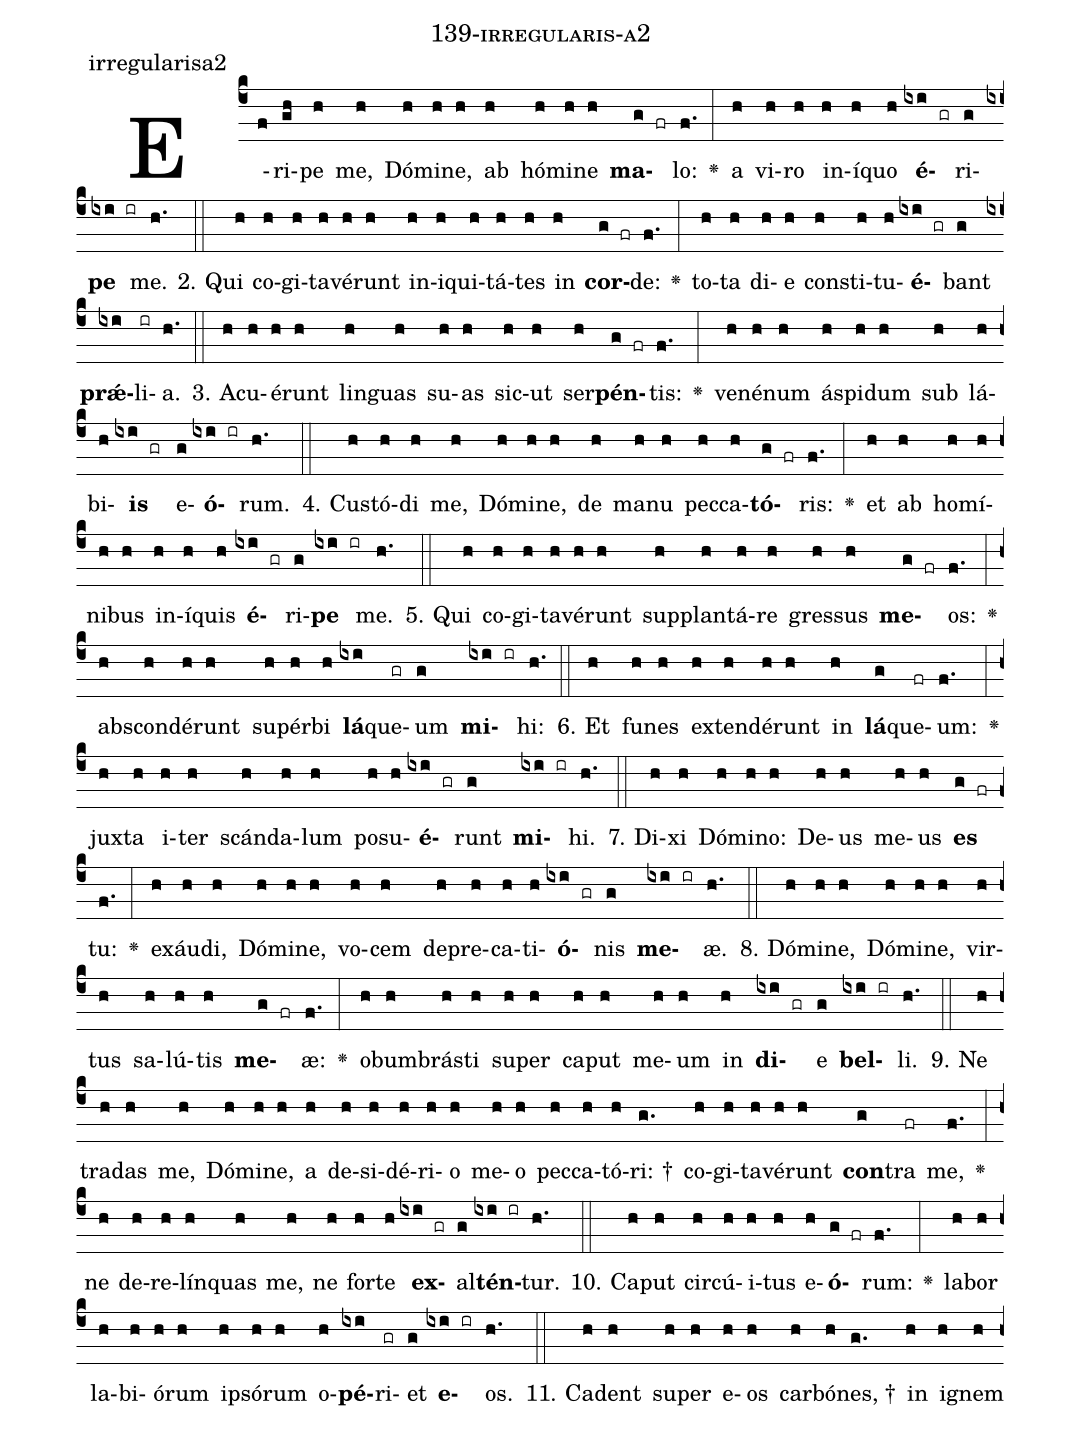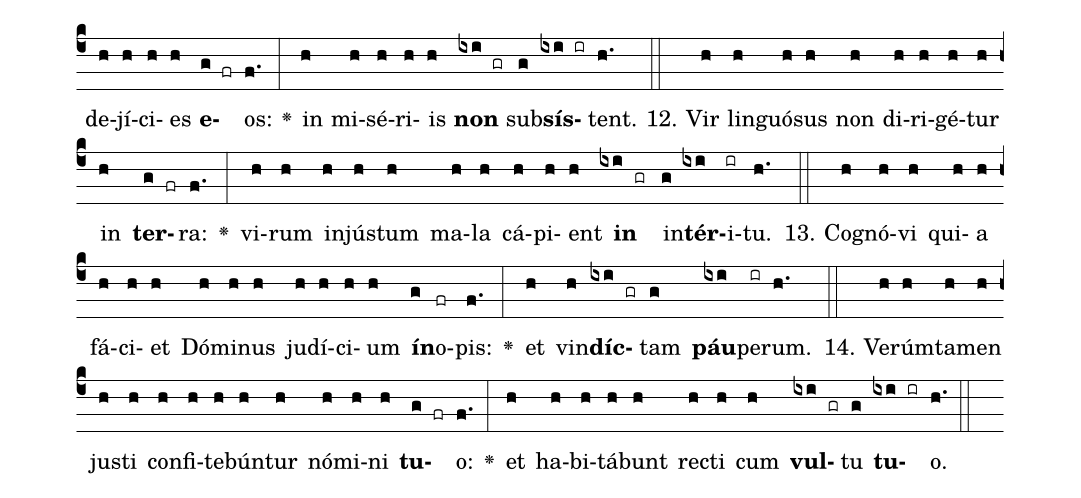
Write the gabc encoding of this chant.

name: 139-irregularis-a2;
annotation: irregularisa2;
%%
(c4)E(f)ri(gh)pe(h) me,(h) Dó(h)mi(h)ne,(h) ab(h) hó(h)mi(h)ne(h) <b>ma</b>(g fr)lo:(f.) <v>\greheightstar</v>(:) a(h) vi(h)ro(h) in(h)í(h)quo(h) <b>é</b>(ixi gr)ri(g)<b>pe</b>(ixi ir) me.(h.) (::)
2. Qui(h) co(h)gi(h)ta(h)vé(h)runt(h) in(h)i(h)qui(h)tá(h)tes(h) in(h) <b>cor</b>(g fr)de:(f.) <v>\greheightstar</v>(:) to(h)ta(h) di(h)e(h) con(h)sti(h)tu(h)<b>é</b>(ixi gr)bant(g) <b>prǽ</b>(ixi)li(ir)a.(h.) (::)
3. A(h)cu(h)é(h)runt(h) lin(h)guas(h) su(h)as(h) sic(h)ut(h) ser(h)<b>pén</b>(g fr)tis:(f.) <v>\greheightstar</v>(:) ve(h)né(h)num(h) ás(h)pi(h)dum(h) sub(h) lá(h)bi(h)<b>is</b>(ixi gr) e(g)<b>ó</b>(ixi ir)rum.(h.) (::)
4. Cus(h)tó(h)di(h) me,(h) Dó(h)mi(h)ne,(h) de(h) ma(h)nu(h) pec(h)ca(h)<b>tó</b>(g fr)ris:(f.) <v>\greheightstar</v>(:) et(h) ab(h) ho(h)mí(h)ni(h)bus(h) in(h)í(h)quis(h) <b>é</b>(ixi gr)ri(g)<b>pe</b>(ixi ir) me.(h.) (::)
5. Qui(h) co(h)gi(h)ta(h)vé(h)runt(h) sup(h)plan(h)tá(h)re(h) gres(h)sus(h) <b>me</b>(g fr)os:(f.) <v>\greheightstar</v>(:) abs(h)con(h)dé(h)runt(h) su(h)pér(h)bi(h) <b>lá</b>(ixi)que(gr)um(g) <b>mi</b>(ixi ir)hi:(h.) (::)
6. Et(h) fu(h)nes(h) ex(h)ten(h)dé(h)runt(h) in(h) <b>lá</b>(g)que(fr)um:(f.) <v>\greheightstar</v>(:) jux(h)ta(h) i(h)ter(h) scán(h)da(h)lum(h) po(h)su(h)<b>é</b>(ixi gr)runt(g) <b>mi</b>(ixi ir)hi.(h.) (::)
7. Di(h)xi(h) Dó(h)mi(h)no:(h) De(h)us(h) me(h)us(h) <b>es</b>(g fr) tu:(f.) <v>\greheightstar</v>(:) ex(h)áu(h)di,(h) Dó(h)mi(h)ne,(h) vo(h)cem(h) de(h)pre(h)ca(h)ti(h)<b>ó</b>(ixi gr)nis(g) <b>me</b>(ixi ir)æ.(h.) (::)
8. Dó(h)mi(h)ne,(h) Dó(h)mi(h)ne,(h) vir(h)tus(h) sa(h)lú(h)tis(h) <b>me</b>(g fr)æ:(f.) <v>\greheightstar</v>(:) ob(h)um(h)brás(h)ti(h) su(h)per(h) ca(h)put(h) me(h)um(h) in(h) <b>di</b>(ixi gr)e(g) <b>bel</b>(ixi ir)li.(h.) (::)
9. Ne(h) tra(h)das(h) me,(h) Dó(h)mi(h)ne,(h) a(h) de(h)si(h)dé(h)ri(h)o(h) me(h)o(h) pec(h)ca(h)tó(h)ri: †(g.) co(h)gi(h)ta(h)vé(h)runt(h) <b>con</b>(g)tra(fr) me,(f.) <v>\greheightstar</v>(:) ne(h) de(h)re(h)lín(h)quas(h) me,(h) ne(h) for(h)te(h) <b>ex</b>(ixi gr)al(g)<b>tén</b>(ixi ir)tur.(h.) (::)
10. Ca(h)put(h) cir(h)cú(h)i(h)tus(h) e(h)<b>ó</b>(g fr)rum:(f.) <v>\greheightstar</v>(:) la(h)bor(h) la(h)bi(h)ó(h)rum(h) ip(h)só(h)rum(h) o(h)<b>pé</b>(ixi)ri(gr)et(g) <b>e</b>(ixi ir)os.(h.) (::)
11. Ca(h)dent(h) su(h)per(h) e(h)os(h) car(h)bó(h)nes, †(g.) in(h) i(h)gnem(h) de(h)jí(h)ci(h)es(h) <b>e</b>(g fr)os:(f.) <v>\greheightstar</v>(:) in(h) mi(h)sé(h)ri(h)is(h) <b>non</b>(ixi gr) sub(g)<b>sís</b>(ixi ir)tent.(h.) (::)
12. Vir(h) lin(h)guó(h)sus(h) non(h) di(h)ri(h)gé(h)tur(h) in(h) <b>ter</b>(g fr)ra:(f.) <v>\greheightstar</v>(:) vi(h)rum(h) in(h)jús(h)tum(h) ma(h)la(h) cá(h)pi(h)ent(h) <b>in</b>(ixi gr) in(g)<b>tér</b>(ixi)i(ir)tu.(h.) (::)
13. Co(h)gnó(h)vi(h) qui(h)a(h) fá(h)ci(h)et(h) Dó(h)mi(h)nus(h) ju(h)dí(h)ci(h)um(h) <b>ín</b>(g)o(fr)pis:(f.) <v>\greheightstar</v>(:) et(h) vin(h)<b>díc</b>(ixi gr)tam(g) <b>páu</b>(ixi)pe(ir)rum.(h.) (::)
14. Ve(h)rúm(h)ta(h)men(h) jus(h)ti(h) con(h)fi(h)te(h)bún(h)tur(h) nó(h)mi(h)ni(h) <b>tu</b>(g fr)o:(f.) <v>\greheightstar</v>(:) et(h) ha(h)bi(h)tá(h)bunt(h) rec(h)ti(h) cum(h) <b>vul</b>(ixi gr)tu(g) <b>tu</b>(ixi ir)o.(h.) (::)
